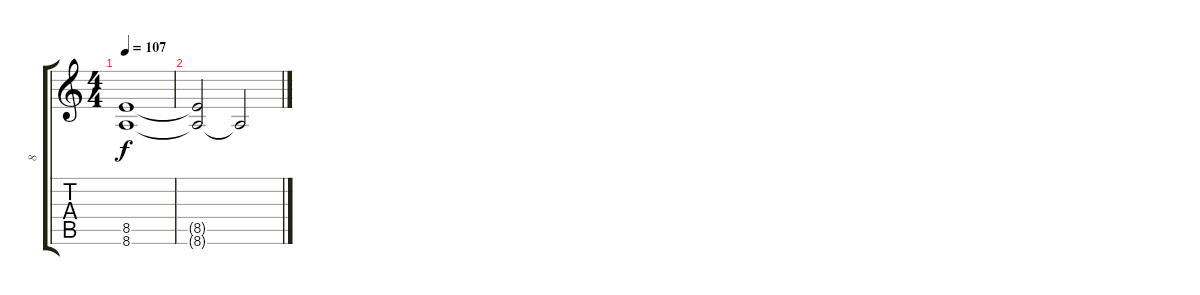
\track ("8" "8") {instrument distortionguitar}
\staff {score tabs}
\tuning (Eb4 Bb3 Gb3 Db3 Ab2 Db2) {hide}
\ts (4 4)
\tempo 107
\clef g2
\ks c
(8.5 8.6).1{dy f} |
(8.5{t} 8.6{t}).2 8.6{t}.2
